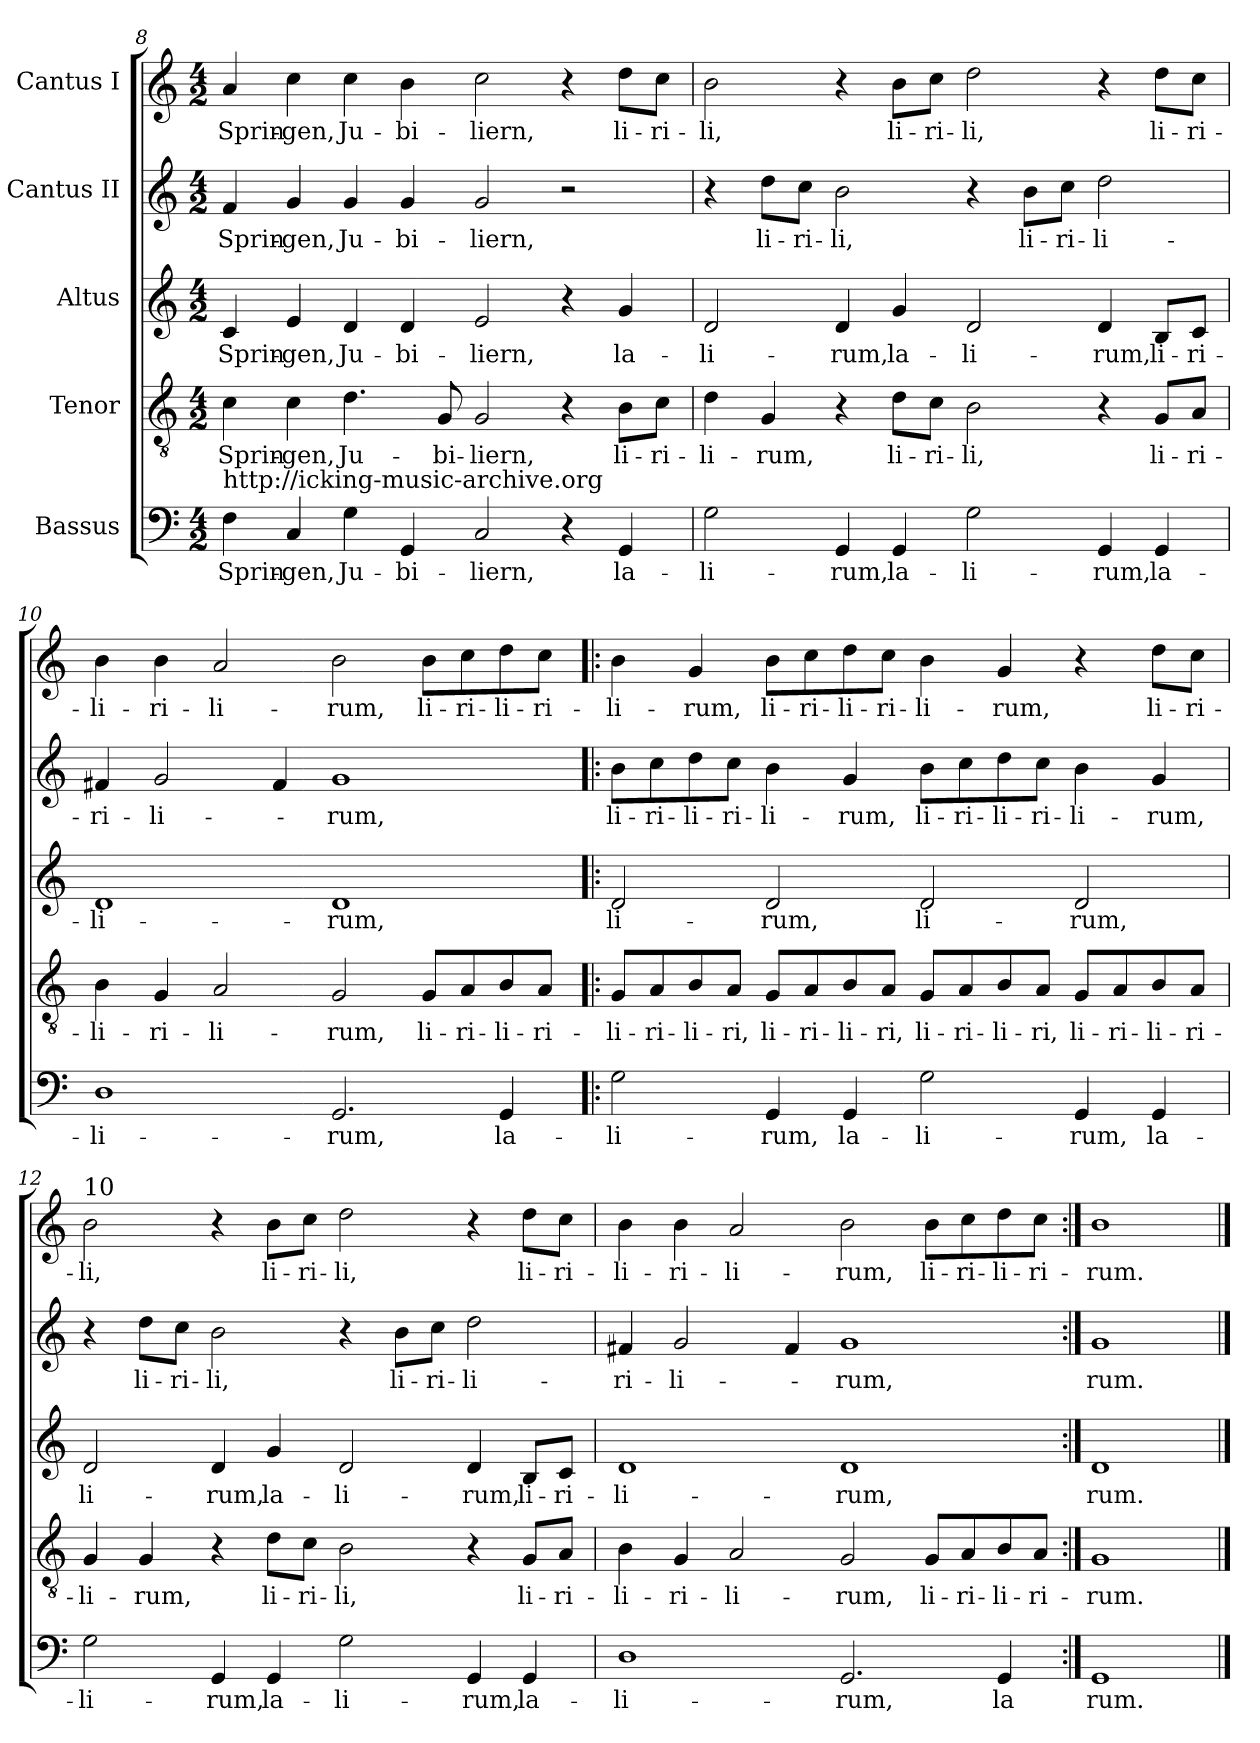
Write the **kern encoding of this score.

**kern	**text	**kern	**text	**kern	**text	**kern	**text	**kern	**text
*part5	*part5	*part4	*part4	*part3	*part3	*part2	*part2	*part1	*part1
*staff5	*staff5	*staff4	*staff4	*staff3	*staff3	*staff2	*staff2	*staff1	*staff1
*I"Bassus	*	*I"Tenor	*	*I"Altus	*	*I"Cantus II	*	*I"Cantus I	*
!!LO:PB:g=z
*clefF4	*	*clefGv2	*	*clefG2	*	*clefG2	*	*clefG2	*
*k[]	*	*k[]	*	*k[]	*	*k[]	*	*k[]	*
*M4/2	*	*M4/2	*	*M4/2	*	*M4/2	*	*M4/2	*
=8	=8	=8	=8	=8	=8	=8	=8	=8	=8
!LO:TX:a:t=http&colon;//icking-music-archive.org	!	!	!	!	!	!	!	!	!
!	!LO:LY:b	!	!LO:LY:b	!	!LO:LY:b	!	!LO:LY:b	!	!LO:LY:b
4F\	Sprin-	4c\	Sprin-	4c/	Sprin-	4f/	Sprin-	4a/	Sprin-
!	!LO:LY:b	!	!LO:LY:b	!	!LO:LY:b	!	!LO:LY:b	!	!LO:LY:b
4C/	gen,	4c\	gen,	4e/	gen,	4g/	gen,	4cc\	gen,
!	!LO:LY:b	!	!LO:LY:b	!	!LO:LY:b	!	!LO:LY:b	!	!LO:LY:b
4G\	Ju-	4.d\	Ju-	4d/	Ju-	4g/	Ju-	4cc\	Ju-
!	!LO:LY:b	!	!	!	!LO:LY:b	!	!LO:LY:b	!	!LO:LY:b
4GG/	bi-	.	.	4d/	bi-	4g/	bi-	4b\	bi-
!	!	!	!LO:LY:b	!	!	!	!	!	!
.	.	8G/	bi-	.	.	.	.	.	.
!	!LO:LY:b	!	!LO:LY:b	!	!LO:LY:b	!	!LO:LY:b	!	!LO:LY:b
2C/	liern,	2G/	liern,	2e/	liern,	2g/	liern,	2cc\	liern,
4r	.	4r	.	4r	.	2r	.	4r	.
!	!LO:LY:b	!	!LO:LY:b	!	!LO:LY:b	!	!	!	!LO:LY:b
4GG/	la-	8B\L	li-	4g/	la-	.	.	8dd\L	li-
!	!	!	!LO:LY:b	!	!	!	!	!	!LO:LY:b
.	.	8c\J	ri-	.	.	.	.	8cc\J	ri-
=9	=9	=9	=9	=9	=9	=9	=9	=9	=9
!	!LO:LY:b	!	!LO:LY:b	!	!LO:LY:b	!	!	!	!LO:LY:b
2G\	li-	4d\	li-	2d/	li-	4r	.	2b\	li,
!	!	!	!LO:LY:b	!	!	!	!LO:LY:b	!	!
.	.	4G/	rum,	.	.	8dd\L	li-	.	.
!	!	!	!	!	!	!	!LO:LY:b	!	!
.	.	.	.	.	.	8cc\J	ri-	.	.
!	!LO:LY:b	!	!	!	!LO:LY:b	!	!LO:LY:b	!	!
4GG/	rum,	4r	.	4d/	rum,	2b\	li,	4r	.
!	!LO:LY:b	!	!LO:LY:b	!	!LO:LY:b	!	!	!	!LO:LY:b
4GG/	la-	8d\L	li-	4g/	la-	.	.	8b\L	li-
!	!	!	!LO:LY:b	!	!	!	!	!	!LO:LY:b
.	.	8c\J	ri-	.	.	.	.	8cc\J	ri-
!	!LO:LY:b	!	!LO:LY:b	!	!LO:LY:b	!	!	!	!LO:LY:b
2G\	li-	2B\	li,	2d/	li-	4r	.	2dd\	li,
!	!	!	!	!	!	!	!LO:LY:b	!	!
.	.	.	.	.	.	8b\L	li-	.	.
!	!	!	!	!	!	!	!LO:LY:b	!	!
.	.	.	.	.	.	8cc\J	ri-	.	.
!	!LO:LY:b	!	!	!	!LO:LY:b	!	!LO:LY:b	!	!
4GG/	rum,	4r	.	4d/	rum,	2dd\	li-	4r	.
!	!LO:LY:b	!	!LO:LY:b	!	!LO:LY:b	!	!	!	!LO:LY:b
4GG/	la-	8G/L	li-	8B/L	li-	.	.	8dd\L	li-
!	!	!	!LO:LY:b	!	!LO:LY:b	!	!	!	!LO:LY:b
.	.	8A/J	ri-	8c/J	ri-	.	.	8cc\J	ri-
!!LO:LB:g=z
=10	=10	=10	=10	=10	=10	=10	=10	=10	=10
!	!LO:LY:b	!	!LO:LY:b	!	!LO:LY:b	!	!LO:LY:b	!	!LO:LY:b
1D	li-	4B\	li-	1d	li-	4f#X/	ri-	4b\	li-
!	!	!	!LO:LY:b	!	!	!	!LO:LY:b	!	!LO:LY:b
.	.	4G/	ri-	.	.	2g/	li-	4b\	ri-
!	!	!	!LO:LY:b	!	!	!	!	!	!LO:LY:b
.	.	2A/	li-	.	.	.	.	2a/	li-
.	.	.	.	.	.	4f#/	.	.	.
!	!LO:LY:b	!	!LO:LY:b	!	!LO:LY:b	!	!LO:LY:b	!	!LO:LY:b
2.GG/	rum,	2G/	rum,	1d	rum,	1g	rum,	2b\	rum,
!	!	!	!LO:LY:b	!	!	!	!	!	!LO:LY:b
.	.	8G/L	li-	.	.	.	.	8b\L	li-
!	!	!	!LO:LY:b	!	!	!	!	!	!LO:LY:b
.	.	8A/	ri-	.	.	.	.	8cc\	ri-
!	!LO:LY:b	!	!LO:LY:b	!	!	!	!	!	!LO:LY:b
4GG/	la-	8B/	li-	.	.	.	.	8dd\	li-
!	!	!	!LO:LY:b	!	!	!	!	!	!LO:LY:b
.	.	8A/J	ri-	.	.	.	.	8cc\J	ri-
=11!|:	=11!|:	=11!|:	=11!|:	=11!|:	=11!|:	=11!|:	=11!|:	=11!|:	=11!|:
!	!LO:LY:b	!	!LO:LY:b	!	!LO:LY:b	!	!LO:LY:b	!	!LO:LY:b
2G\	li-	8G/L	li-	2d/	li-	8b\L	li-	4b\	li-
!	!	!	!LO:LY:b	!	!	!	!LO:LY:b	!	!
.	.	8A/	ri-	.	.	8cc\	ri-	.	.
!	!	!	!LO:LY:b	!	!	!	!LO:LY:b	!	!LO:LY:b
.	.	8B/	li-	.	.	8dd\	li-	4g/	rum,
!	!	!	!LO:LY:b	!	!	!	!LO:LY:b	!	!
.	.	8A/J	ri,	.	.	8cc\J	ri-	.	.
!	!LO:LY:b	!	!LO:LY:b	!	!LO:LY:b	!	!LO:LY:b	!	!LO:LY:b
4GG/	rum,	8G/L	li-	2d/	rum,	4b\	li-	8b\L	li-
!	!	!	!LO:LY:b	!	!	!	!	!	!LO:LY:b
.	.	8A/	ri-	.	.	.	.	8cc\	ri-
!	!LO:LY:b	!	!LO:LY:b	!	!	!	!LO:LY:b	!	!LO:LY:b
4GG/	la-	8B/	li-	.	.	4g/	rum,	8dd\	li-
!	!	!	!LO:LY:b	!	!	!	!	!	!LO:LY:b
.	.	8A/J	ri,	.	.	.	.	8cc\J	ri-
!	!LO:LY:b	!	!LO:LY:b	!	!LO:LY:b	!	!LO:LY:b	!	!LO:LY:b
2G\	li-	8G/L	li-	2d/	li-	8b\L	li-	4b\	li-
!	!	!	!LO:LY:b	!	!	!	!LO:LY:b	!	!
.	.	8A/	ri-	.	.	8cc\	ri-	.	.
!	!	!	!LO:LY:b	!	!	!	!LO:LY:b	!	!LO:LY:b
.	.	8B/	li-	.	.	8dd\	li-	4g/	rum,
!	!	!	!LO:LY:b	!	!	!	!LO:LY:b	!	!
.	.	8A/J	ri,	.	.	8cc\J	ri-	.	.
!	!LO:LY:b	!	!LO:LY:b	!	!LO:LY:b	!	!LO:LY:b	!	!
4GG/	rum,	8G/L	li-	2d/	rum,	4b\	li-	4r	.
!	!	!	!LO:LY:b	!	!	!	!	!	!
.	.	8A/	ri-	.	.	.	.	.	.
!	!LO:LY:b	!	!LO:LY:b	!	!	!	!LO:LY:b	!	!LO:LY:b
4GG/	la-	8B/	li-	.	.	4g/	rum,	8dd\L	li-
!	!	!	!LO:LY:b	!	!	!	!	!	!LO:LY:b
.	.	8A/J	ri-	.	.	.	.	8cc\J	ri-
!!LO:LB:g=z
=12	=12	=12	=12	=12	=12	=12	=12	=12	=12
!	!	!	!	!	!	!	!	!LO:TX:a:t=10	!
!	!LO:LY:b	!	!LO:LY:b	!	!LO:LY:b	!	!	!	!LO:LY:b
2G\	li-	4G/	li-	2d/	li-	4r	.	2b\	li,
!	!	!	!LO:LY:b	!	!	!	!LO:LY:b	!	!
.	.	4G/	rum,	.	.	8dd\L	li-	.	.
!	!	!	!	!	!	!	!LO:LY:b	!	!
.	.	.	.	.	.	8cc\J	ri-	.	.
!	!LO:LY:b	!	!	!	!LO:LY:b	!	!LO:LY:b	!	!
4GG/	rum,	4r	.	4d/	rum,	2b\	li,	4r	.
!	!LO:LY:b	!	!LO:LY:b	!	!LO:LY:b	!	!	!	!LO:LY:b
4GG/	la-	8d\L	li-	4g/	la-	.	.	8b\L	li-
!	!	!	!LO:LY:b	!	!	!	!	!	!LO:LY:b
.	.	8c\J	ri-	.	.	.	.	8cc\J	ri-
!	!LO:LY:b	!	!LO:LY:b	!	!LO:LY:b	!	!	!	!LO:LY:b
2G\	li-	2B\	li,	2d/	li-	4r	.	2dd\	li,
!	!	!	!	!	!	!	!LO:LY:b	!	!
.	.	.	.	.	.	8b\L	li-	.	.
!	!	!	!	!	!	!	!LO:LY:b	!	!
.	.	.	.	.	.	8cc\J	ri-	.	.
!	!LO:LY:b	!	!	!	!LO:LY:b	!	!LO:LY:b	!	!
4GG/	rum,	4r	.	4d/	rum,	2dd\	li-	4r	.
!	!LO:LY:b	!	!LO:LY:b	!	!LO:LY:b	!	!	!	!LO:LY:b
4GG/	la-	8G/L	li-	8B/L	li-	.	.	8dd\L	li-
!	!	!	!LO:LY:b	!	!LO:LY:b	!	!	!	!LO:LY:b
.	.	8A/J	ri-	8c/J	ri-	.	.	8cc\J	ri-
=13	=13	=13	=13	=13	=13	=13	=13	=13	=13
!	!LO:LY:b	!	!LO:LY:b	!	!LO:LY:b	!	!LO:LY:b	!	!LO:LY:b
1D	li-	4B\	li-	1d	li-	4f#X/	ri-	4b\	li-
!	!	!	!LO:LY:b	!	!	!	!LO:LY:b	!	!LO:LY:b
.	.	4G/	ri-	.	.	2g/	li-	4b\	ri-
!	!	!	!LO:LY:b	!	!	!	!	!	!LO:LY:b
.	.	2A/	li-	.	.	.	.	2a/	li-
.	.	.	.	.	.	4f#/	.	.	.
!	!LO:LY:b	!	!LO:LY:b	!	!LO:LY:b	!	!LO:LY:b	!	!LO:LY:b
2.GG/	rum,	2G/	rum,	1d	rum,	1g	rum,	2b\	rum,
!	!	!	!LO:LY:b	!	!	!	!	!	!LO:LY:b
.	.	8G/L	li-	.	.	.	.	8b\L	li-
!	!	!	!LO:LY:b	!	!	!	!	!	!LO:LY:b
.	.	8A/	ri-	.	.	.	.	8cc\	ri-
!	!LO:LY:b	!	!LO:LY:b	!	!	!	!	!	!LO:LY:b
4GG/	la	8B/	li-	.	.	.	.	8dd\	li-
!	!	!	!LO:LY:b	!	!	!	!	!	!LO:LY:b
.	.	8A/J	ri-	.	.	.	.	8cc\J	ri-
=14:|!	=14:|!	=14:|!	=14:|!	=14:|!	=14:|!	=14:|!	=14:|!	=14:|!	=14:|!
!	!LO:LY:b	!	!LO:LY:b	!	!LO:LY:b	!	!LO:LY:b	!	!LO:LY:b
1GG	rum.	1G	rum.	1d	rum.	1g	rum.	1b	rum.
==	==	==	==	==	==	==	==	==	==
*-	*-	*-	*-	*-	*-	*-	*-	*-	*-
